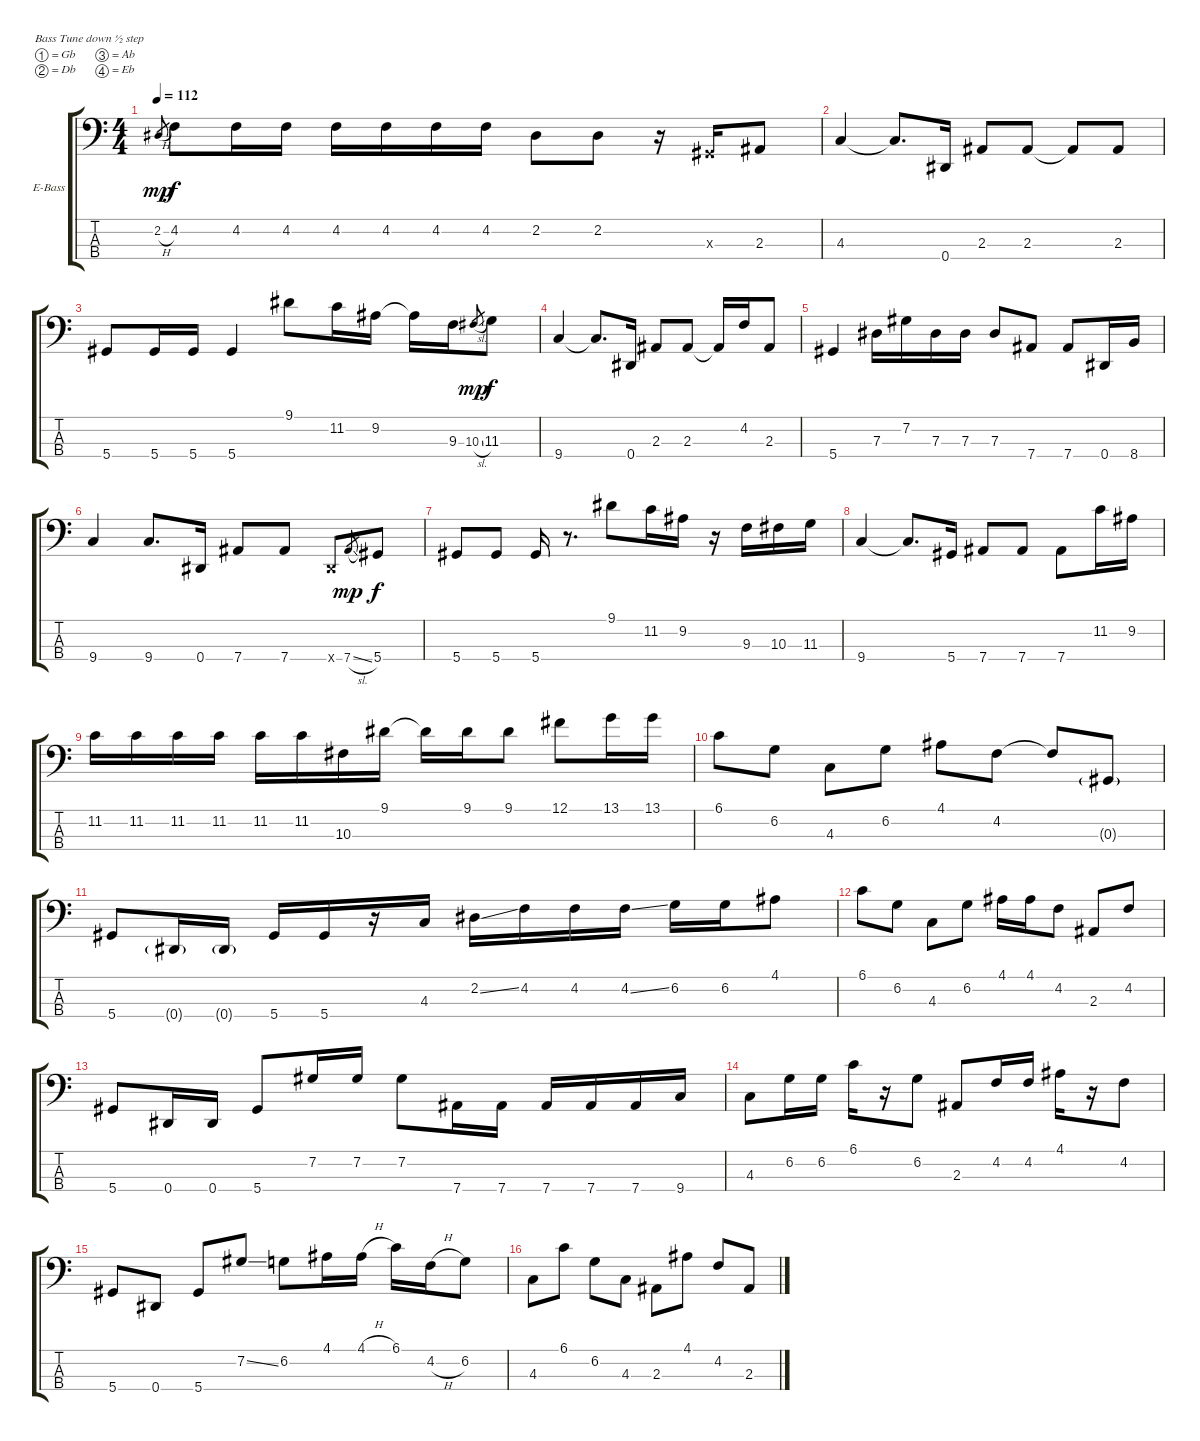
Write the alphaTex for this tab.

\bracketExtendMode groupsimilarinstruments
\firstSystemTrackNameOrientation horizontal
\otherSystemsTrackNameOrientation horizontal
\track ("Bass" "E-Bass") {instrument electricbassfinger}
\staff {score tabs}
\tuning (Gb2 Db2 Ab1 Eb1)
\ts (4 4)
\tempo 112
\clef f4
\ks c
2.2{h}.8{gr dy mp} 4.2.8{dy f} 4.2.16 4.2.16 4.2.16 4.2.16 4.2.16 4.2.16 2.2.8 2.2.8 r.16 0.3{x}.16 2.3.8 |
4.3.4 4.3{t}.8{d} 0.4.16 2.3.8 2.3.8 2.3{t}.8 2.3.8 |
5.4.8 5.4.16 5.4.16 5.4.4 9.1.8 11.2.16 9.2.16 9.2{t}.16 9.3.16 10.3{sl}.8{gr dy mp} 11.3.8{dy f} |
9.4.4 9.4{t}.8{d} 0.4.16 2.3.8 2.3.8 2.3{t}.16 4.2.16 2.3.8 |
5.4.4 7.3.16 7.2.16 7.3.16 7.3.16 7.3.8 7.4.8 7.4.8 0.4.16 8.4.16 |
9.4.4 9.4.8{d} 0.4.16 7.4.8 7.4.8 0.4{x}.8 7.4{sl}.8{gr dy mp} 5.4.8{dy f} |
5.4.8 5.4.8 5.4.16 r.8{d} 9.1.8 11.2.16 9.2.16 r.16 9.3.16 10.3.16 11.3.16 |
9.4.4 9.4{t}.8{d} 5.4.16 7.4.8 7.4.8 7.4.8 11.2.16 9.2.16 |
11.2.16 11.2.16 11.2.16 11.2.16 11.2.16 11.2.16 10.3.16 9.1.16 9.1{t}.16 9.1.16 9.1.8 12.1.8 13.1.16 13.1.16 |
6.1.8 6.2.8 4.3.8 6.2.8 4.1.8 4.2.8 4.2{t}.8 0.3{g}.8 |
5.4.8 0.4{g}.16 0.4{g}.16 5.4.16 5.4.16 r.16 4.3.16 2.2{ss}.16 4.2.16 4.2.16 4.2{ss}.16 6.2.16 6.2.16 4.1.8 |
6.1.8 6.2.8 4.3.8 6.2.8 4.1.16 4.1.16 4.2.8 2.3.8 4.2.8 |
5.4.8 0.4.16 0.4.16 5.4.8 7.2.16 7.2.16 7.2.8 7.4.16 7.4.16 7.4.16 7.4.16 7.4.16 9.4.16 |
4.3.8 6.2.16 6.2.16 6.1.16 r.16 6.2.8 2.3.8 4.2.16 4.2.16 4.1.16 r.16 4.2.8 |
5.4.8 0.4.8 5.4.8 7.2{ss}.8 6.2.8 4.1.16 4.1{h}.16 6.1.16 4.2{h}.16 6.2.8 |
4.3.8 6.1.8 6.2.8 4.3.8 2.3.8 4.1.8 4.2.8 2.3.8
